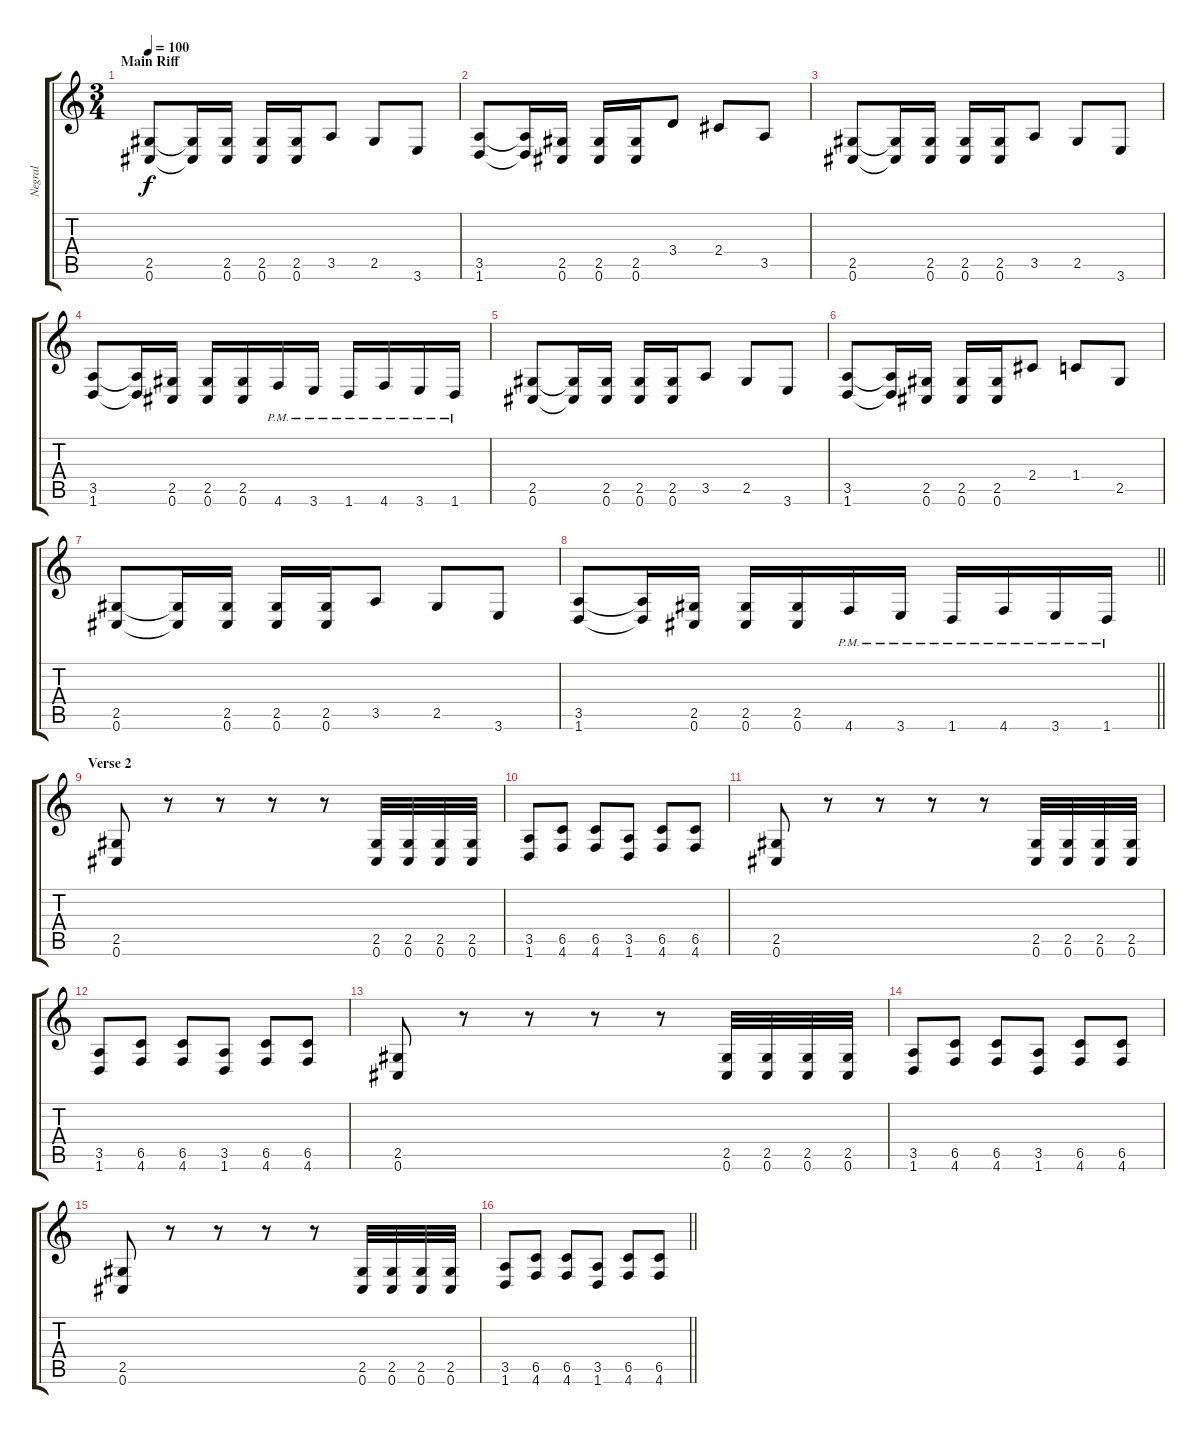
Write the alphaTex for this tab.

\track ("Negral" "Negral") {instrument distortionguitar}
\staff {score tabs}
\tuning (Db4 Ab3 E3 B2 Gb2 Db2) {hide}
\ts (3 4)
\section ("" "Main Riff")
\tempo 100
\clef g2
\ks c
(2.5 0.6).8{dy f balance 0} (2.5{t} 0.6{t}).16 (2.5 0.6).16 (2.5 0.6).16 (2.5 0.6).16 3.5.8 2.5.8 3.6.8 |
(3.5 1.6).8 (3.5{t} 1.6{t}).16 (2.5 0.6).16 (2.5 0.6).16 (2.5 0.6).16 3.4.8 2.4.8 3.5.8 |
(2.5 0.6).8{balance 0} (2.5{t} 0.6{t}).16 (2.5 0.6).16 (2.5 0.6).16 (2.5 0.6).16 3.5.8 2.5.8 3.6.8 |
(3.5 1.6).8 (3.5{t} 1.6{t}).16 (2.5 0.6).16 (2.5 0.6).16 (2.5 0.6).16 4.6{pm}.16 3.6{pm}.16 1.6{pm}.16 4.6{pm}.16 3.6{pm}.16 1.6{pm}.16 |
(2.5 0.6).8{balance 0} (2.5{t} 0.6{t}).16 (2.5 0.6).16 (2.5 0.6).16 (2.5 0.6).16 3.5.8 2.5.8 3.6.8 |
(3.5 1.6).8 (3.5{t} 1.6{t}).16 (2.5 0.6).16 (2.5 0.6).16 (2.5 0.6).16 2.4.8 1.4.8 2.5.8 |
(2.5 0.6).8{balance 0} (2.5{t} 0.6{t}).16 (2.5 0.6).16 (2.5 0.6).16 (2.5 0.6).16 3.5.8 2.5.8 3.6.8 |
\barLineRight lightlight
(3.5 1.6).8 (3.5{t} 1.6{t}).16 (2.5 0.6).16 (2.5 0.6).16 (2.5 0.6).16 4.6{pm}.16 3.6{pm}.16 1.6{pm}.16 4.6{pm}.16 3.6{pm}.16 1.6{pm}.16 |
\section ("" "Verse 2")
(2.5 0.6).8 r.8 r.8 r.8 r.8 (2.5 0.6).32 (2.5 0.6).32 (2.5 0.6).32 (2.5 0.6).32 |
(3.5 1.6).8 (6.5 4.6).8 (6.5 4.6).8 (3.5 1.6).8 (6.5 4.6).8 (6.5 4.6).8 |
(2.5 0.6).8 r.8 r.8 r.8 r.8 (2.5 0.6).32 (2.5 0.6).32 (2.5 0.6).32 (2.5 0.6).32 |
(3.5 1.6).8 (6.5 4.6).8 (6.5 4.6).8 (3.5 1.6).8 (6.5 4.6).8 (6.5 4.6).8 |
(2.5 0.6).8 r.8 r.8 r.8 r.8 (2.5 0.6).32 (2.5 0.6).32 (2.5 0.6).32 (2.5 0.6).32 |
(3.5 1.6).8 (6.5 4.6).8 (6.5 4.6).8 (3.5 1.6).8 (6.5 4.6).8 (6.5 4.6).8 |
(2.5 0.6).8 r.8 r.8 r.8 r.8 (2.5 0.6).32 (2.5 0.6).32 (2.5 0.6).32 (2.5 0.6).32 |
\barLineRight lightlight
(3.5 1.6).8 (6.5 4.6).8 (6.5 4.6).8 (3.5 1.6).8 (6.5 4.6).8 (6.5 4.6).8
